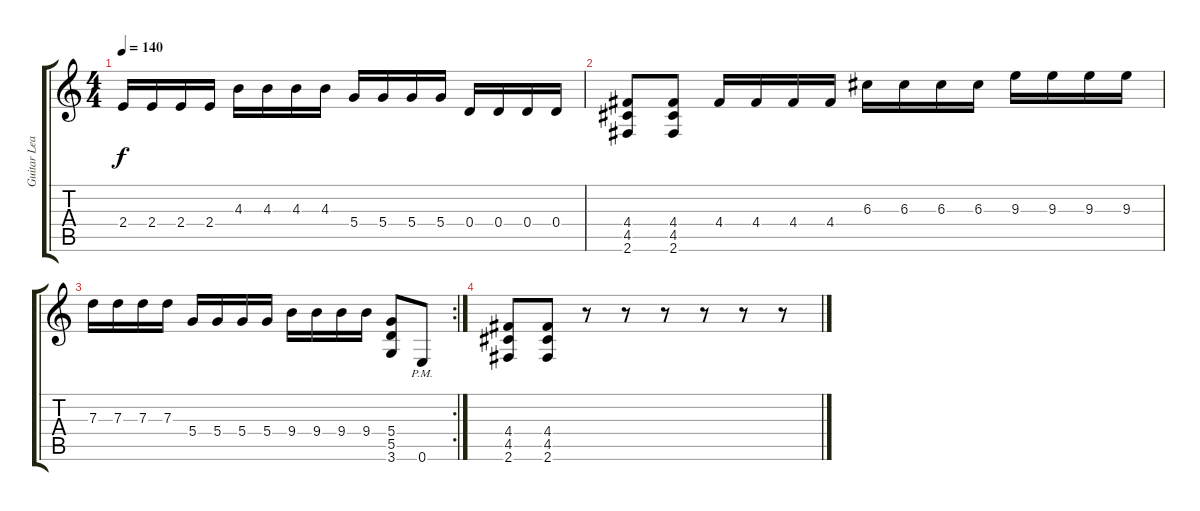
\track ("Guitar Lead" "Guitar Lea") {instrument distortionguitar}
\staff {score tabs}
\tuning (E4 B3 G3 D3 A2 E2) {hide}
\ts (4 4)
\tempo 140
\clef g2
\ks c
2.4.16{dy f} 2.4.16 2.4.16 2.4.16 4.3.16 4.3.16 4.3.16 4.3.16 5.4.16 5.4.16 5.4.16 5.4.16 0.4.16 0.4.16 0.4.16 0.4.16 |
(4.4 4.5 2.6).8 (4.4 4.5 2.6).8 4.4.16 4.4.16 4.4.16 4.4.16 6.3.16 6.3.16 6.3.16 6.3.16 9.3.16 9.3.16 9.3.16 9.3.16 |
\rc 2
7.3.16 7.3.16 7.3.16 7.3.16 5.4.16 5.4.16 5.4.16 5.4.16 9.4.16 9.4.16 9.4.16 9.4.16 (5.4 5.5 3.6).8 0.6{pm}.8 |
(4.4 4.5 2.6).8 (4.4 4.5 2.6).8 r.8 r.8 r.8 r.8 r.8 r.8
